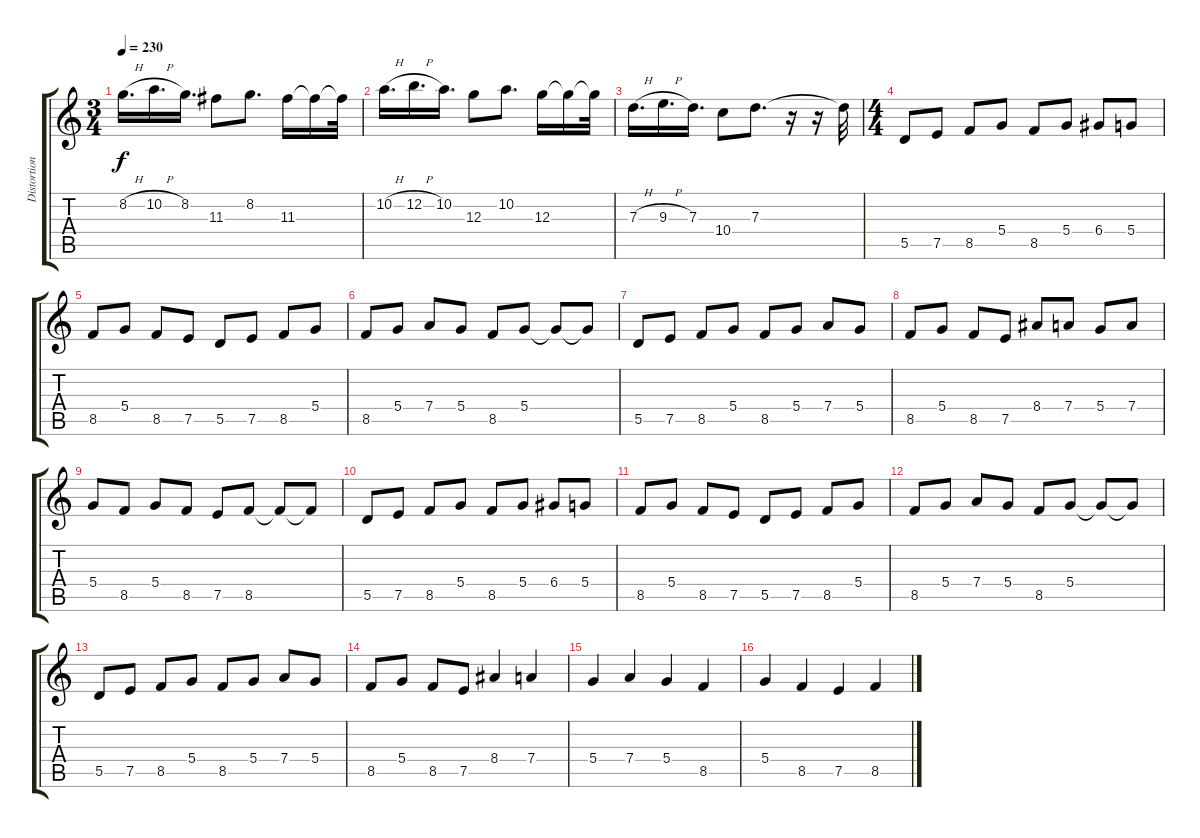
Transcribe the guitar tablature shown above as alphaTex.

\track ("Distortion 2" "Distortion") {instrument distortionguitar}
\staff {score tabs}
\tuning (E4 B3 G3 D3 A2 E2) {hide}
\ts (3 4)
\tempo 230
\clef g2
\ks c
8.2{h}.16{d dy f} 10.2{h}.16{d} 8.2.16{d} 11.3.8 8.2.8{d} 11.3.16 11.3{t}.16 11.3{t}.32 |
10.2{h}.16{d} 12.2{h}.16{d} 10.2.16{d} 12.3.8 10.2.8{d} 12.3.16 12.3{t}.16 12.3{t}.32 |
7.3{h}.16{d} 9.3{h}.16{d} 7.3.16{d} 10.4.8 7.3.8{d} r.16 r.16 7.3{t}.32 |
\ts (4 4)
5.5.8 7.5.8 8.5.8 5.4.8 8.5.8 5.4.8 6.4.8 5.4.8 |
8.5.8 5.4.8 8.5.8 7.5.8 5.5.8 7.5.8 8.5.8 5.4.8 |
8.5.8 5.4.8 7.4.8 5.4.8 8.5.8 5.4.8 5.4{t}.8 5.4{t}.8 |
5.5.8 7.5.8 8.5.8 5.4.8 8.5.8 5.4.8 7.4.8 5.4.8 |
8.5.8 5.4.8 8.5.8 7.5.8 8.4.8 7.4.8 5.4.8 7.4.8 |
5.4.8 8.5.8 5.4.8 8.5.8 7.5.8 8.5.8 8.5{t}.8 8.5{t}.8 |
5.5.8 7.5.8 8.5.8 5.4.8 8.5.8 5.4.8 6.4.8 5.4.8 |
8.5.8 5.4.8 8.5.8 7.5.8 5.5.8 7.5.8 8.5.8 5.4.8 |
8.5.8 5.4.8 7.4.8 5.4.8 8.5.8 5.4.8 5.4{t}.8 5.4{t}.8 |
5.5.8 7.5.8 8.5.8 5.4.8 8.5.8 5.4.8 7.4.8 5.4.8 |
8.5.8 5.4.8 8.5.8 7.5.8 8.4.4 7.4.4 |
5.4.4 7.4.4 5.4.4 8.5.4 |
5.4.4 8.5.4 7.5.4 8.5.4
